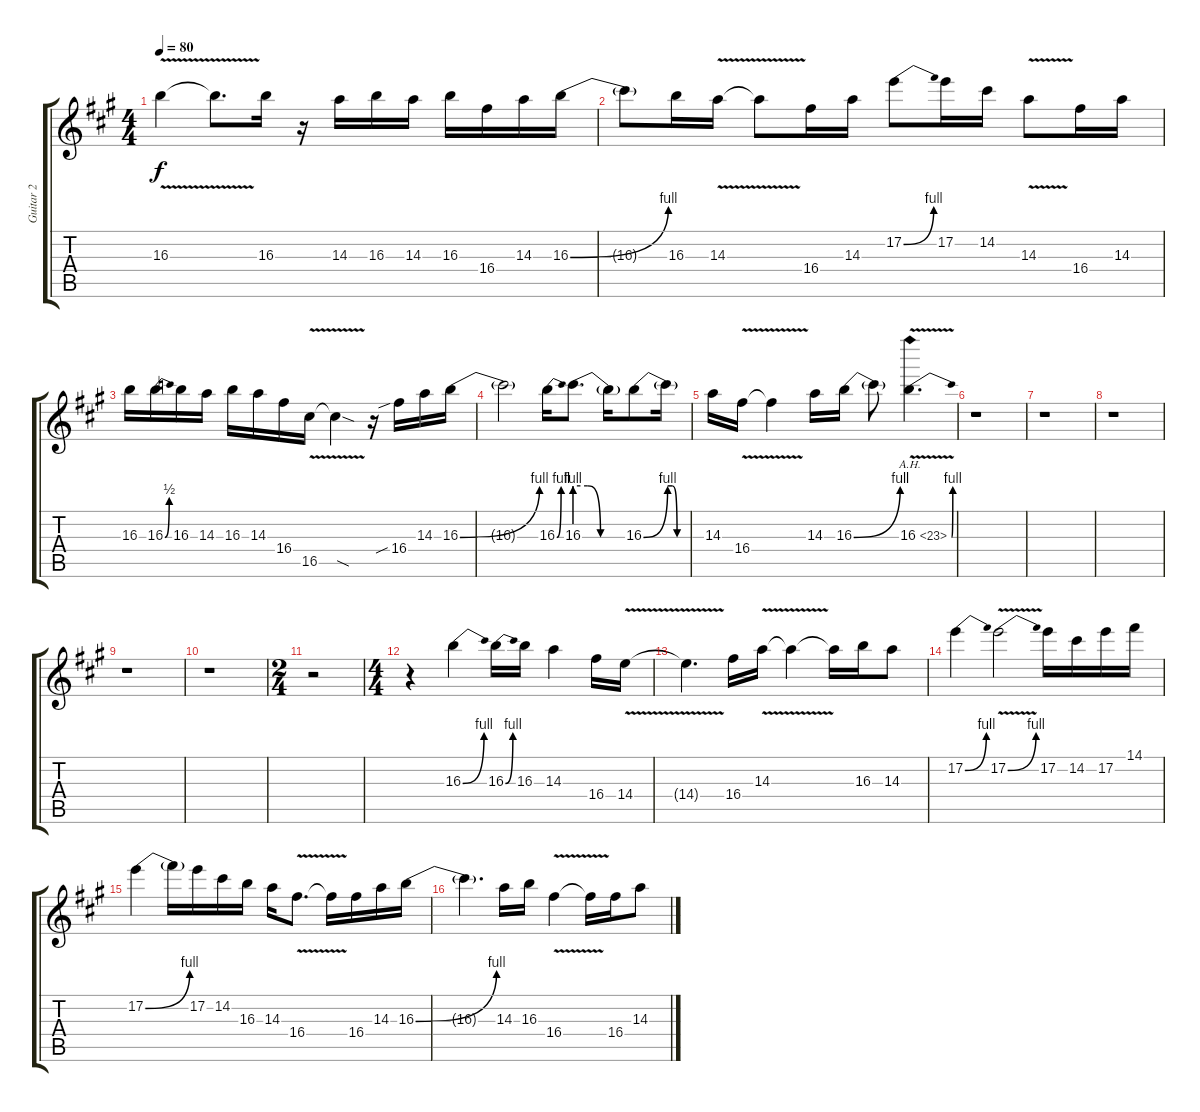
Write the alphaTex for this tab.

\track ("Guitar 2" "Guitar 2") {instrument overdrivenguitar}
\staff {score tabs}
\tuning (E4 B3 G3 D3 A2 E2) {hide}
\ts (4 4)
\tempo 80
\clef g2
\ks a
16.3{v}.4{dy f} 16.3{t}.8{d} 16.3.16 r.16 14.3.16 16.3.16 14.3.16 16.3.16 16.4.16 14.3.16 16.3{be (bend 0 0 60 4)}.16 |
16.3{t}.8 16.3.16 14.3{v}.16 14.3{t}.8 16.4.16 14.3.16 17.2{be (bend 0 0 60 4)}.8 17.2.16 14.2.16 14.3{v}.8 16.4.16 14.3.16 |
16.3.16 16.3{be (bend 0 0 60 2)}.16 16.3.16 14.3.16 16.3.16 14.3.16 16.4.16 16.5{v}.16 16.5{sod t}.4 r.16 16.4{sib}.16 14.3.16 16.3{be (bend 0 0 60 4)}.16 |
16.3{t}.2 16.3{be (bend 0 0 60 4)}.16 16.3{be (custom 0 4 15 4 30 0 60 0)}.8{d} 16.3{t}.16 16.3{be (bend 0 0 60 4)}.8 16.3{be (custom 0 4 15 4 30 0 60 0) t}.16 |
14.3.16 16.4{v}.16 16.4{t}.4 14.3.16 16.3{be (bend 0 0 60 4)}.16 16.3{t}.8 16.3{be (bend 0 0 60 4) ah 7 v}.4{d} |
r.1 |
r.1 |
r.1 |
r.1 |
r.1 |
\ts (2 4)
r.2 |
\ts (4 4)
r.4 16.3{be (bend 0 0 60 4)}.4 16.3{be (bend 0 0 60 4)}.16 16.3.16 14.3.4 16.4.16 14.4{v}.16 |
14.4{t}.4{d} 16.4.16 14.3{v}.16 14.3{t}.4 14.3{t}.16 16.3.16 14.3.8 |
17.2{be (bend 0 0 60 4)}.4 17.2{be (bend 0 0 60 4) v}.2 17.2.16 14.2.16 17.2.16 14.1.16 |
17.2{be (bend 0 0 60 4)}.4 17.2{t}.16 17.2.16 14.2.16 16.3.16 14.3.16 16.4{v}.8{d} 16.4{t}.16 16.4.16 14.3.16 16.3{be (bend 0 0 60 4)}.16 |
16.3{t}.4{d} 14.3.16 16.3.16 16.4{v}.4 16.4{t}.16 16.4.16 14.3.8
